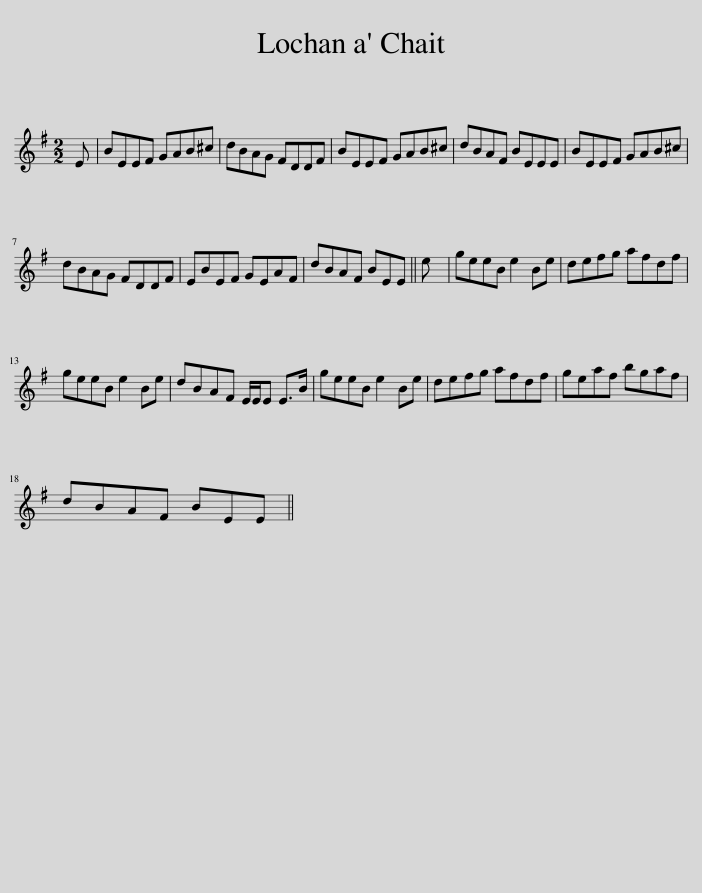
X:1
L:1/8
M:2/2
I:linebreak $
K:Emin
V:1 treble
V:1
 E | BEEF GAB^c | dBAG FDDF | BEEF GAB^c | dBAF BEEE | %5
 BEEF GAB^c |$ dBAG FDDF | EBEF GEAF | dBAF BEE || e | %10
 geeB e2 Be | defg afdf |$ geeB e2 Be | dBAF E/E/E E>B | geeB e2 Be | %15
 defg afdf | geaf bgaf |$ dBAF BEE || %18
